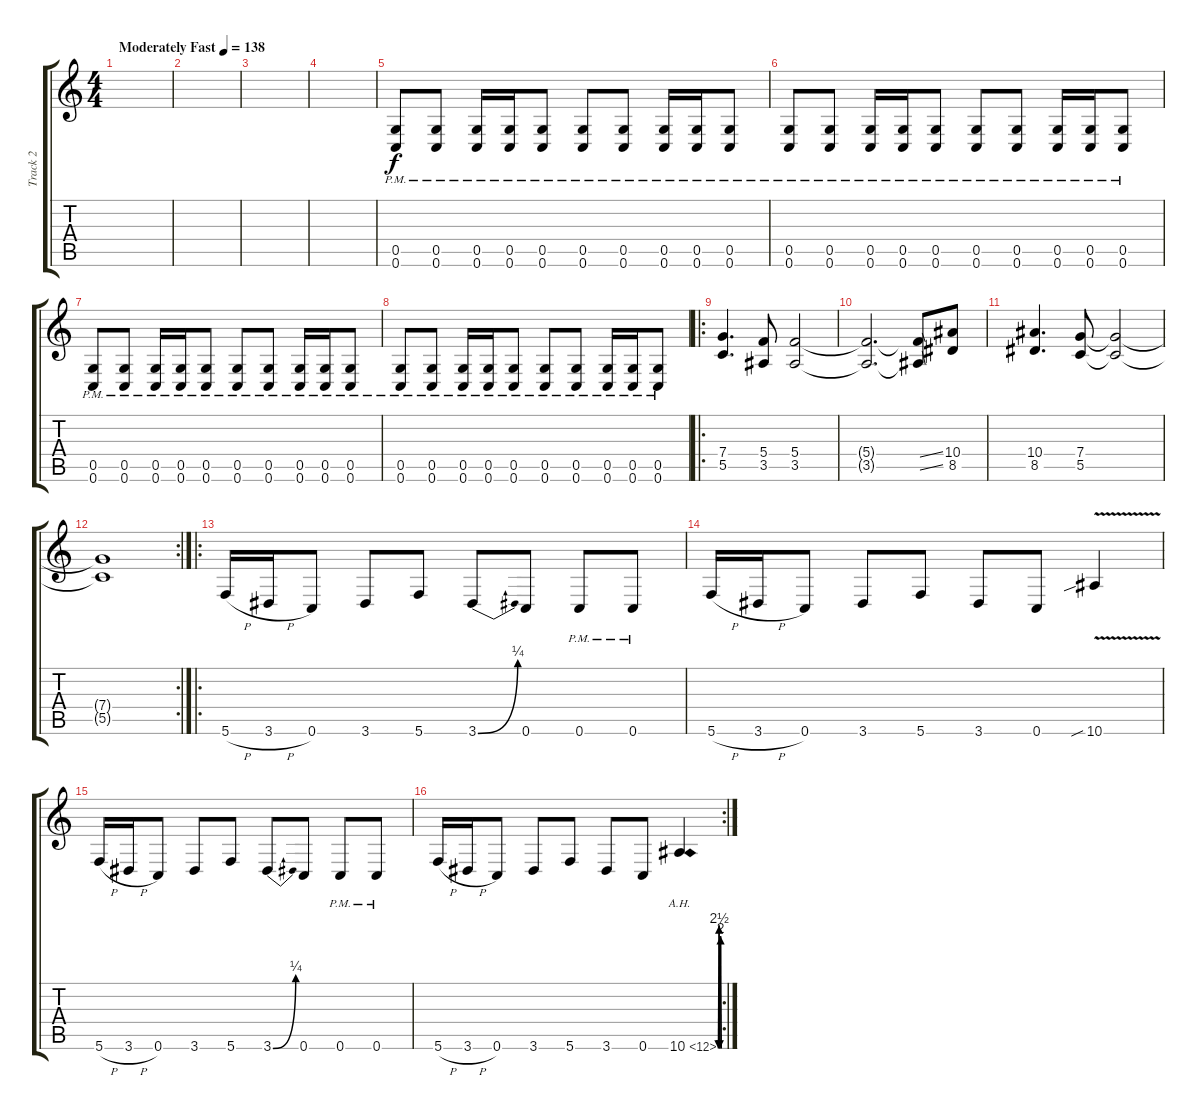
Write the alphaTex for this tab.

\track ("Track 2" "Track 2") {instrument distortionguitar}
\staff {score tabs}
\tuning (D4 A3 F3 C3 G2 C2) {hide}
\ts (4 4)
\tempo (138 "Moderately Fast")
\clef g2
\ks c
|
|
|
|
(0.5{pm} 0.6{pm}).8 (0.5{pm} 0.6{pm}).8 (0.5{pm} 0.6{pm}).16 (0.5{pm} 0.6{pm}).16 (0.5{pm} 0.6{pm}).8 (0.5{pm} 0.6{pm}).8 (0.5{pm} 0.6{pm}).8 (0.5{pm} 0.6{pm}).16 (0.5{pm} 0.6{pm}).16 (0.5{pm} 0.6{pm}).8 |
(0.5{pm} 0.6{pm}).8 (0.5{pm} 0.6{pm}).8 (0.5{pm} 0.6{pm}).16 (0.5{pm} 0.6{pm}).16 (0.5{pm} 0.6{pm}).8 (0.5{pm} 0.6{pm}).8 (0.5{pm} 0.6{pm}).8 (0.5{pm} 0.6{pm}).16 (0.5{pm} 0.6{pm}).16 (0.5{pm} 0.6{pm}).8 |
(0.5{pm} 0.6{pm}).8 (0.5{pm} 0.6{pm}).8 (0.5{pm} 0.6{pm}).16 (0.5{pm} 0.6{pm}).16 (0.5{pm} 0.6{pm}).8 (0.5{pm} 0.6{pm}).8 (0.5{pm} 0.6{pm}).8 (0.5{pm} 0.6{pm}).16 (0.5{pm} 0.6{pm}).16 (0.5{pm} 0.6{pm}).8 |
(0.5{pm} 0.6{pm}).8 (0.5{pm} 0.6{pm}).8 (0.5{pm} 0.6{pm}).16 (0.5{pm} 0.6{pm}).16 (0.5{pm} 0.6{pm}).8 (0.5{pm} 0.6{pm}).8 (0.5{pm} 0.6{pm}).8 (0.5{pm} 0.6{pm}).16 (0.5{pm} 0.6{pm}).16 (0.5{pm} 0.6{pm}).8 |
\ro
(7.4 5.5).4{d} (5.4 3.5).8 (5.4 3.5).2 |
(5.4{t} 3.5{t}).2{d} (5.4{ss t} 3.5{ss t}).8 (10.4 8.5).8 |
(10.4 8.5).4{d} (7.4 5.5).8 (7.4{t} 5.5{t}).2 |
\rc 2
(7.4{t} 5.5{t}).1 |
\ro
5.6{h}.16 3.6{h}.16 0.6.8 3.6.8 5.6.8 3.6{be (bend 0 0 60 1)}.8 0.6.8 0.6{pm}.8 0.6{pm}.8 |
5.6{h}.16 3.6{h}.16 0.6.8 3.6.8 5.6.8 3.6.8 0.6.8 10.6{v sib}.4 |
5.6{h}.16 3.6{h}.16 0.6.8 3.6.8 5.6.8 3.6{be (bend 0 0 60 1)}.8 0.6.8 0.6{pm}.8 0.6{pm}.8 |
\rc 2
5.6{h}.16 3.6{h}.16 0.6.8 3.6.8 5.6.8 3.6.8 0.6.8 10.6{be (custom 0 0 15 8 30 0 45 10 60 0) ah 2}.4
